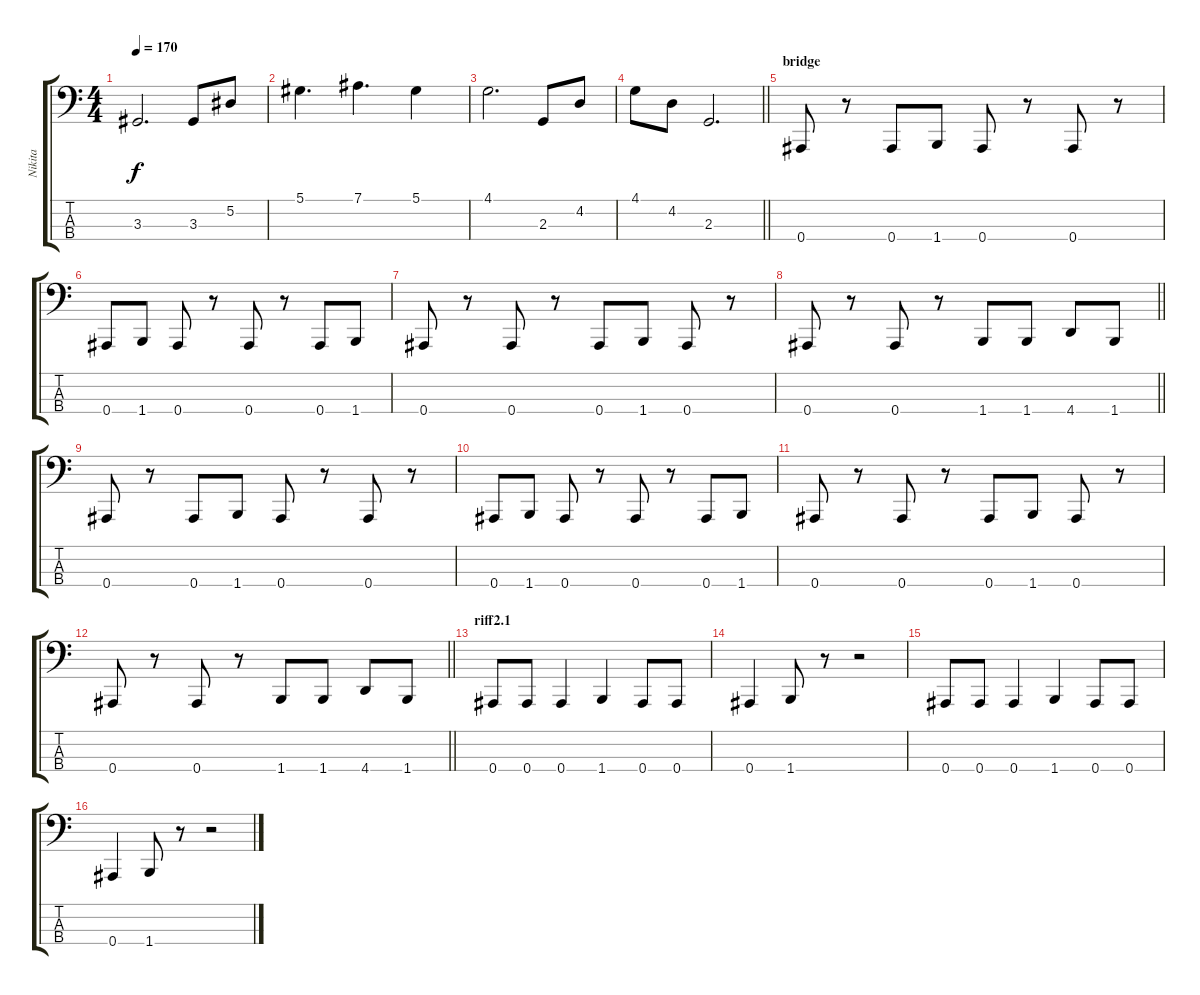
\track ("Nikita" "Nikita") {instrument electricbassfinger}
\staff {score tabs}
\tuning (Eb2 Bb1 F1 Bb0) {hide}
\ts (4 4)
\tempo 170
\clef f4
\ks c
3.3.2{d dy f} 3.3.8 5.2.8 |
5.1.4{d} 7.1.4{d} 5.1.4 |
4.1.2{d} 2.3.8 4.2.8 |
\barLineRight lightlight
4.1.8 4.2.8 2.3.2{d} |
\section ("" "bridge")
0.4.8 r.8 0.4.8 1.4.8 0.4.8 r.8 0.4.8 r.8 |
0.4.8 1.4.8 0.4.8 r.8 0.4.8 r.8 0.4.8 1.4.8 |
0.4.8 r.8 0.4.8 r.8 0.4.8 1.4.8 0.4.8 r.8 |
\barLineRight lightlight
0.4.8 r.8 0.4.8 r.8 1.4.8 1.4.8 4.4.8 1.4.8 |
0.4.8 r.8 0.4.8 1.4.8 0.4.8 r.8 0.4.8 r.8 |
0.4.8 1.4.8 0.4.8 r.8 0.4.8 r.8 0.4.8 1.4.8 |
0.4.8 r.8 0.4.8 r.8 0.4.8 1.4.8 0.4.8 r.8 |
\barLineRight lightlight
0.4.8 r.8 0.4.8 r.8 1.4.8 1.4.8 4.4.8 1.4.8 |
\section ("" "riff2.1")
0.4.8 0.4.8 0.4.4 1.4.4 0.4.8 0.4.8 |
0.4.4 1.4.8 r.8 r.2 |
0.4.8 0.4.8 0.4.4 1.4.4 0.4.8 0.4.8 |
0.4.4 1.4.8 r.8 r.2
